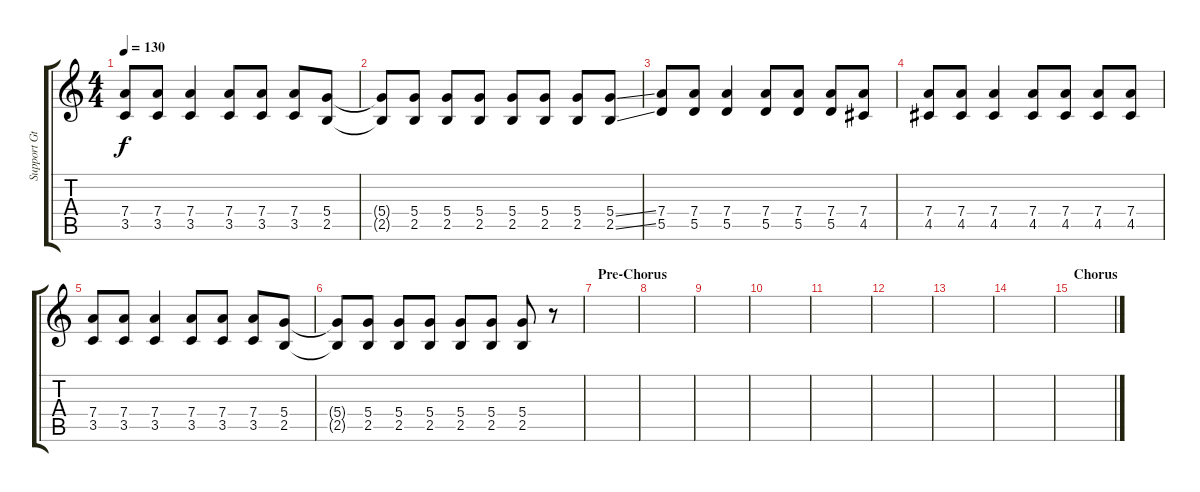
\track ("Support Gtr 2" "Support Gt") {instrument overdrivenguitar}
\staff {score tabs}
\tuning (E4 B3 G3 D3 A2 E2) {hide}
\ts (4 4)
\tempo 130
\clef g2
\ks c
(7.4 3.5).8{dy f} (7.4 3.5).8 (7.4 3.5).4 (7.4 3.5).8 (7.4 3.5).8 (7.4 3.5).8 (5.4 2.5).8 |
(5.4{t} 2.5{t}).8 (5.4 2.5).8 (5.4 2.5).8 (5.4 2.5).8 (5.4 2.5).8 (5.4 2.5).8 (5.4 2.5).8 (5.4{ss} 2.5{ss}).8 |
(7.4 5.5).8 (7.4 5.5).8 (7.4 5.5).4 (7.4 5.5).8 (7.4 5.5).8 (7.4 5.5).8 (7.4 4.5).8 |
(7.4 4.5).8 (7.4 4.5).8 (7.4 4.5).4 (7.4 4.5).8 (7.4 4.5).8 (7.4 4.5).8 (7.4 4.5).8 |
(7.4 3.5).8 (7.4 3.5).8 (7.4 3.5).4 (7.4 3.5).8 (7.4 3.5).8 (7.4 3.5).8 (5.4 2.5).8 |
(5.4{t} 2.5{t}).8 (5.4 2.5).8 (5.4 2.5).8 (5.4 2.5).8 (5.4 2.5).8 (5.4 2.5).8 (5.4 2.5).8 r.8 |
\section ("" "Pre-Chorus")
|
|
|
|
|
|
|
|
\section ("" "Chorus")
